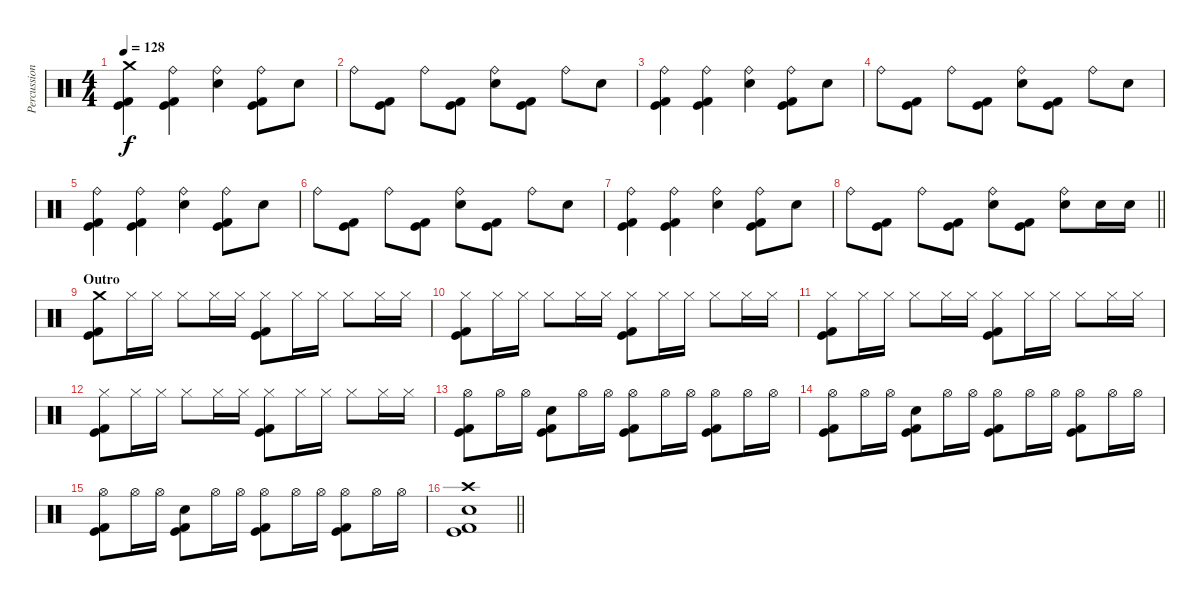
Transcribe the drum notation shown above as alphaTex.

\track ("Percussion" "Percussion") {instrument percussion}
\staff {score}
\articulation defaults
\ts (4 4)
\tempo 128
\clef neutral
\ks c
("Crash medium (hit)" "Kick (hit)" "Kick (hit) 2").4{dy f} ("Ride (bell)" "Kick (hit)" "Kick (hit) 2").4 ("Electric Snare (hit)" "Ride (bell)").4 ("Ride (bell)" "Kick (hit)" "Kick (hit) 2").8 "Electric Snare (hit)".8 |
"Ride (bell)".8 ("Kick (hit)" "Kick (hit) 2").8 "Ride (bell)".8 ("Kick (hit)" "Kick (hit) 2").8 ("Electric Snare (hit)" "Ride (bell)").8 ("Kick (hit)" "Kick (hit) 2").8 "Ride (bell)".8 "Electric Snare (hit)".8 |
("Ride (bell)" "Kick (hit)" "Kick (hit) 2").4 ("Ride (bell)" "Kick (hit)" "Kick (hit) 2").4 ("Electric Snare (hit)" "Ride (bell)").4 ("Ride (bell)" "Kick (hit)" "Kick (hit) 2").8 "Electric Snare (hit)".8 |
"Ride (bell)".8 ("Kick (hit)" "Kick (hit) 2").8 "Ride (bell)".8 ("Kick (hit)" "Kick (hit) 2").8 ("Electric Snare (hit)" "Ride (bell)").8 ("Kick (hit)" "Kick (hit) 2").8 "Ride (bell)".8 "Electric Snare (hit)".8 |
("Ride (bell)" "Kick (hit)" "Kick (hit) 2").4 ("Ride (bell)" "Kick (hit)" "Kick (hit) 2").4 ("Electric Snare (hit)" "Ride (bell)").4 ("Ride (bell)" "Kick (hit)" "Kick (hit) 2").8 "Electric Snare (hit)".8 |
"Ride (bell)".8 ("Kick (hit)" "Kick (hit) 2").8 "Ride (bell)".8 ("Kick (hit)" "Kick (hit) 2").8 ("Electric Snare (hit)" "Ride (bell)").8 ("Kick (hit)" "Kick (hit) 2").8 "Ride (bell)".8 "Electric Snare (hit)".8 |
("Ride (bell)" "Kick (hit)" "Kick (hit) 2").4 ("Ride (bell)" "Kick (hit)" "Kick (hit) 2").4 ("Electric Snare (hit)" "Ride (bell)").4 ("Ride (bell)" "Kick (hit)" "Kick (hit) 2").8 "Electric Snare (hit)".8 |
\barLineRight lightlight "Ride (bell)".8
("Kick (hit)" "Kick (hit) 2").8 "Ride (bell)".8 ("Kick (hit)" "Kick (hit) 2").8 ("Electric Snare (hit)" "Ride (bell)").8 ("Kick (hit)" "Kick (hit) 2").8 ("Electric Snare (hit)" "Ride (bell)").8 "Electric Snare (hit)".16 "Electric Snare (hit)".16 |
\section ("" "Outro")
("Crash medium (hit)" "Kick (hit)" "Kick (hit) 2").8 "Hi-Hat (closed)".16 "Hi-Hat (closed)".16 "Hi-Hat (closed)".8 "Hi-Hat (closed)".16 "Hi-Hat (closed)".16 ("Hi-Hat (closed)" "Kick (hit)" "Kick (hit) 2").8 "Hi-Hat (closed)".16 "Hi-Hat (closed)".16 "Hi-Hat (closed)".8 "Hi-Hat (closed)".16 "Hi-Hat (closed)".16 |
("Hi-Hat (closed)" "Kick (hit)" "Kick (hit) 2").8 "Hi-Hat (closed)".16 "Hi-Hat (closed)".16 "Hi-Hat (closed)".8 "Hi-Hat (closed)".16 "Hi-Hat (closed)".16 ("Hi-Hat (closed)" "Kick (hit)" "Kick (hit) 2").8 "Hi-Hat (closed)".16 "Hi-Hat (closed)".16 "Hi-Hat (closed)".8 "Hi-Hat (closed)".16 "Hi-Hat (closed)".16 |
("Hi-Hat (closed)" "Kick (hit)" "Kick (hit) 2").8 "Hi-Hat (closed)".16 "Hi-Hat (closed)".16 "Hi-Hat (closed)".8 "Hi-Hat (closed)".16 "Hi-Hat (closed)".16 ("Hi-Hat (closed)" "Kick (hit)" "Kick (hit) 2").8 "Hi-Hat (closed)".16 "Hi-Hat (closed)".16 "Hi-Hat (closed)".8 "Hi-Hat (closed)".16 "Hi-Hat (closed)".16 |
("Hi-Hat (closed)" "Kick (hit)" "Kick (hit) 2").8 "Hi-Hat (closed)".16 "Hi-Hat (closed)".16 "Hi-Hat (closed)".8 "Hi-Hat (closed)".16 "Hi-Hat (closed)".16 ("Hi-Hat (closed)" "Kick (hit)" "Kick (hit) 2").8 "Hi-Hat (closed)".16 "Hi-Hat (closed)".16 "Hi-Hat (closed)".8 "Hi-Hat (closed)".16 "Hi-Hat (closed)".16 |
("Hi-Hat (open)" "Kick (hit)" "Kick (hit) 2").8 "Hi-Hat (open)".16 "Hi-Hat (open)".16 ("Electric Snare (hit)" "Kick (hit)" "Kick (hit) 2").8 "Hi-Hat (open)".16 "Hi-Hat (open)".16 ("Hi-Hat (open)" "Kick (hit)" "Kick (hit) 2").8 "Hi-Hat (open)".16 "Hi-Hat (open)".16 ("Hi-Hat (open)" "Kick (hit)" "Kick (hit) 2").8 "Hi-Hat (open)".16 "Hi-Hat (open)".16 |
("Hi-Hat (open)" "Kick (hit)" "Kick (hit) 2").8 "Hi-Hat (open)".16 "Hi-Hat (open)".16 ("Electric Snare (hit)" "Kick (hit)" "Kick (hit) 2").8 "Hi-Hat (open)".16 "Hi-Hat (open)".16 ("Hi-Hat (open)" "Kick (hit)" "Kick (hit) 2").8 "Hi-Hat (open)".16 "Hi-Hat (open)".16 ("Hi-Hat (open)" "Kick (hit)" "Kick (hit) 2").8 "Hi-Hat (open)".16 "Hi-Hat (open)".16 |
("Hi-Hat (open)" "Kick (hit)" "Kick (hit) 2").8 "Hi-Hat (open)".16 "Hi-Hat (open)".16 ("Electric Snare (hit)" "Kick (hit)" "Kick (hit) 2").8 "Hi-Hat (open)".16 "Hi-Hat (open)".16 ("Hi-Hat (open)" "Kick (hit)" "Kick (hit) 2").8 "Hi-Hat (open)".16 "Hi-Hat (open)".16 ("Hi-Hat (open)" "Kick (hit)" "Kick (hit) 2").8 "Hi-Hat (open)".16 "Hi-Hat (open)".16 |
\barLineRight lightlight
("Crash high (hit)" "Electric Snare (hit)" "Kick (hit)" "Kick (hit) 2").1
